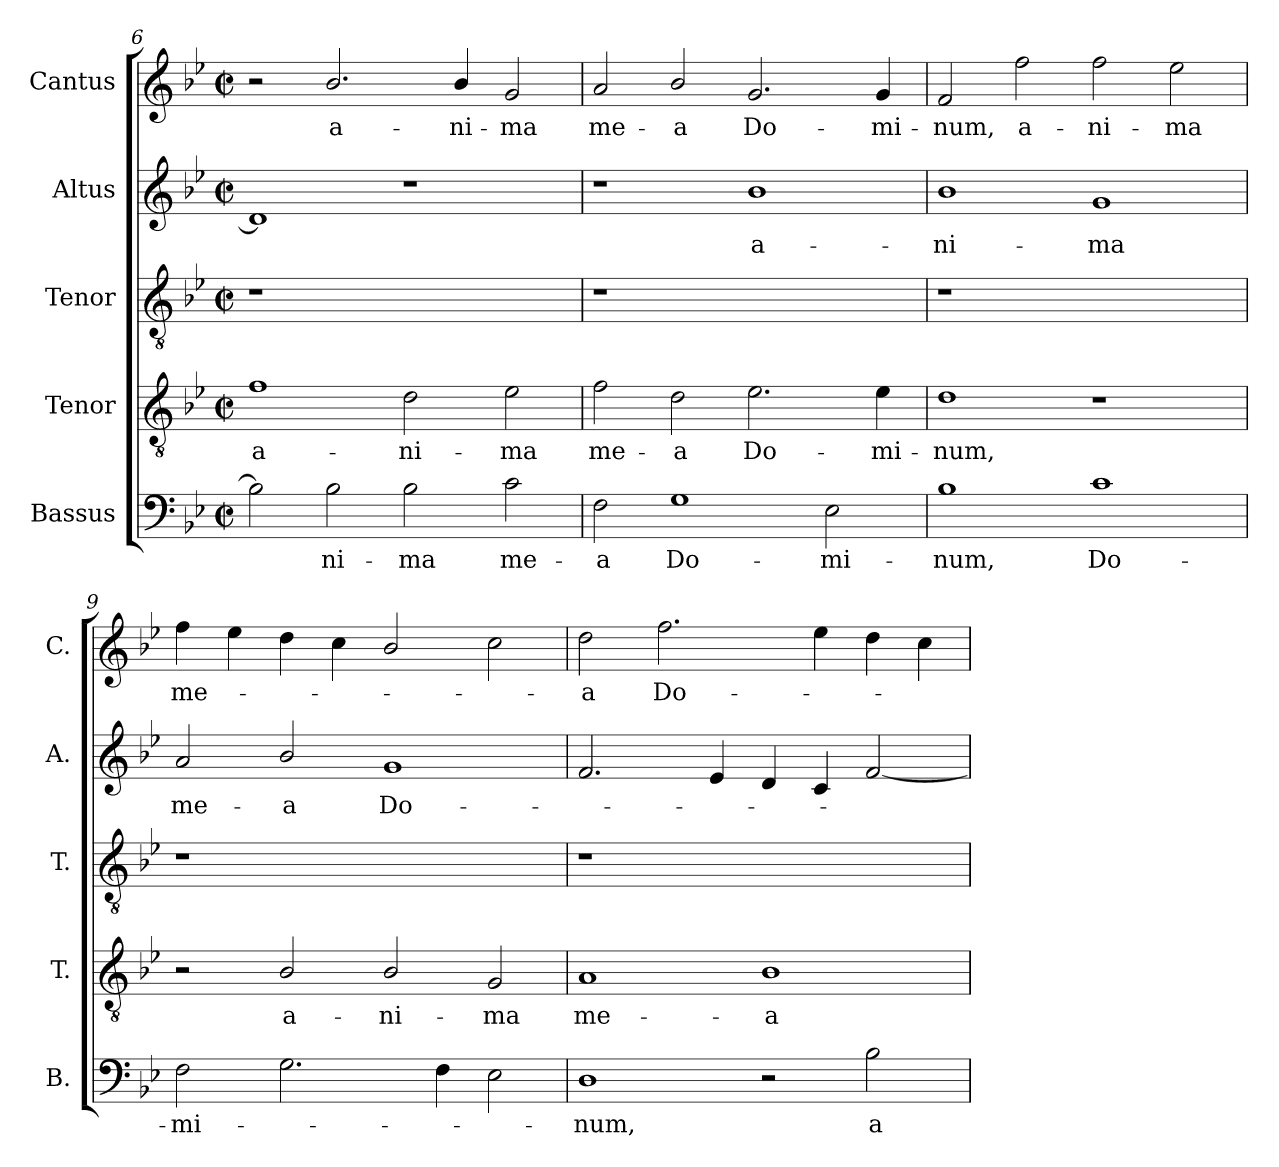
**kern	**text	**kern	**text	**kern	**kern	**text	**kern	**text
*part5	*part5	*part4	*part4	*part3	*part2	*part2	*part1	*part1
*staff5	*staff5	*staff4	*staff4	*staff3	*staff2	*staff2	*staff1	*staff1
*I"Bassus	*	*I"Tenor	*	*I"Tenor	*I"Altus	*	*I"Cantus	*
*I'B.	*	*I'T.	*	*I'T.	*I'A.	*	*I'C.	*
!!LO:LB:g=z
*clefF4	*	*clefGv2	*	*clefGv2	*clefG2	*	*clefG2	*
*	*	*ITrd7c12	*	*ITrd7c12	*	*	*	*
*k[b-e-]	*	*k[b-e-]	*	*k[b-e-]	*k[b-e-]	*	*k[b-e-]	*
*B-:	*	*B-:	*	*B-:	*B-:	*	*B-:	*
*M2/2	*	*M2/2	*	*M2/2	*M2/2	*	*M2/2	*
*met(c|)	*	*met(c|)	*	*met(c|)	*met(c|)	*	*met(c|)	*
=6	=6	=6	=6	=6	=6	=6	=6	=6
!	!	!	!LO:LY:b:color=#000000	!LO:N:vis=1	!	!	!	!
2B-i\]	.	1Fi	a-	1r	1di]	.	2r	.
!	!LO:LY:b:color=#000000	!	!	!	!	!	!	!
!	!	!	!	!	!	!	!	!LO:LY:b:color=#000000
2B-i\	-ni-	.	.	.	.	.	2.b-i/	a-
!	!LO:LY:b:color=#000000	!	!	!	!	!	!	!
!	!	!	!LO:LY:b:color=#000000	!	!	!	!	!
2B-i\	-ma	2Di\	-ni-	1ryy	1r	.	.	.
!	!	!	!	!	!	!	!	!LO:LY:b:color=#000000
.	.	.	.	.	.	.	4b-i/	-ni-
!	!LO:LY:b:color=#000000	!	!	!	!	!	!	!
!	!	!	!LO:LY:b:color=#000000	!	!	!	!	!
!	!	!	!	!	!	!	!	!LO:LY:b:color=#000000
2ci\	me-	2E-i\	-ma	.	.	.	2gi/	-ma
=7	=7	=7	=7	=7	=7	=7	=7	=7
!	!LO:LY:b:color=#000000	!	!	!	!	!	!	!
!	!	!	!LO:LY:b:color=#000000	!LO:N:vis=1	!	!	!	!
!	!	!	!	!	!	!	!	!LO:LY:b:color=#000000
2Fi\	-a	2Fi\	me-	1r	1r	.	2ai/	me-
!	!LO:LY:b:color=#000000	!	!	!	!	!	!	!
!	!	!	!LO:LY:b:color=#000000	!	!	!	!	!
!	!	!	!	!	!	!	!	!LO:LY:b:color=#000000
1Gi	Do-	2Di\	-a	.	.	.	2b-i/	-a
!	!	!	!LO:LY:b:color=#000000	!	!	!	!	!
!	!	!	!	!	!	!LO:LY:b:color=#000000	!	!
!	!	!	!	!	!	!	!	!LO:LY:b:color=#000000
.	.	2.E-i\	Do-	1ryy	1b-i	a-	2.gi/	Do-
!	!LO:LY:b:color=#000000	!	!	!	!	!	!	!
2E-i\	-mi-	.	.	.	.	.	.	.
!	!	!	!LO:LY:b:color=#000000	!	!	!	!	!
!	!	!	!	!	!	!	!	!LO:LY:b:color=#000000
.	.	4E-i\	-mi-	.	.	.	4gi/	-mi-
=8	=8	=8	=8	=8	=8	=8	=8	=8
!	!LO:LY:b:color=#000000	!	!	!	!	!	!	!
!	!	!	!LO:LY:b:color=#000000	!LO:N:vis=1	!	!	!	!
!	!	!	!	!	!	!LO:LY:b:color=#000000	!	!
!	!	!	!	!	!	!	!	!LO:LY:b:color=#000000
1B-i	-num,	1Di	-num,	1r	1b-i	-ni-	2fi/	-num,
!	!	!	!	!	!	!	!	!LO:LY:b:color=#000000
.	.	.	.	.	.	.	2ffi\	a-
!	!LO:LY:b:color=#000000	!	!	!	!	!	!	!
!	!	!	!	!	!	!LO:LY:b:color=#000000	!	!
!	!	!	!	!	!	!	!	!LO:LY:b:color=#000000
1ci	Do-	1r	.	1ryy	1gi	-ma	2ffi\	-ni-
!	!	!	!	!	!	!	!	!LO:LY:b:color=#000000
.	.	.	.	.	.	.	2ee-i\	-ma
=9	=9	=9	=9	=9	=9	=9	=9	=9
!	!LO:LY:b:color=#000000	!	!	!LO:N:vis=1	!	!	!	!
!	!	!	!	!	!	!LO:LY:b:color=#000000	!	!
!	!	!	!	!	!	!	!	!LO:LY:b:color=#000000
2Fi\	-mi-	2r	.	1r	2ai/	me-	4ffi\	me-
.	.	.	.	.	.	.	4ee-i\	.
!	!	!	!LO:LY:b:color=#000000	!	!	!	!	!
!	!	!	!	!	!	!LO:LY:b:color=#000000	!	!
2.Gi\	.	2BB-i/	a-	.	2b-i/	-a	4ddi\	.
.	.	.	.	.	.	.	4cci\	.
!	!	!	!LO:LY:b:color=#000000	!	!	!	!	!
!	!	!	!	!	!	!LO:LY:b:color=#000000	!	!
.	.	2BB-i/	-ni-	1ryy	1gi	Do-	2b-i/	.
4Fi\	.	.	.	.	.	.	.	.
!	!	!	!LO:LY:b:color=#000000	!	!	!	!	!
2E-i\	.	2GGi/	-ma	.	.	.	2cci\	.
=10	=10	=10	=10	=10	=10	=10	=10	=10
!	!LO:LY:b:color=#000000	!	!	!	!	!	!	!
!	!	!	!LO:LY:b:color=#000000	!LO:N:vis=1	!	!	!	!
!	!	!	!	!	!	!	!	!LO:LY:b:color=#000000
1Di	-num,	1AAi	me-	1r	2.fi/	.	2ddi\	-a
!	!	!	!	!	!	!	!	!LO:LY:b:color=#000000
.	.	.	.	.	.	.	2.ffi\	Do-
.	.	.	.	.	4e-i/	.	.	.
!	!	!	!LO:LY:b:color=#000000	!	!	!	!	!
2r	.	1BB-i	-a	1ryy	4di/	.	.	.
.	.	.	.	.	4ci/	.	4ee-i\	.
!	!LO:LY:b:color=#000000	!	!	!	!	!	!	!
2B-i\	a-	.	.	.	[<2fi/	.	4ddi\	.
.	.	.	.	.	.	.	4cci\	.
=	=	=	=	=	=	=	=	=
*-	*-	*-	*-	*-	*-	*-	*-	*-
